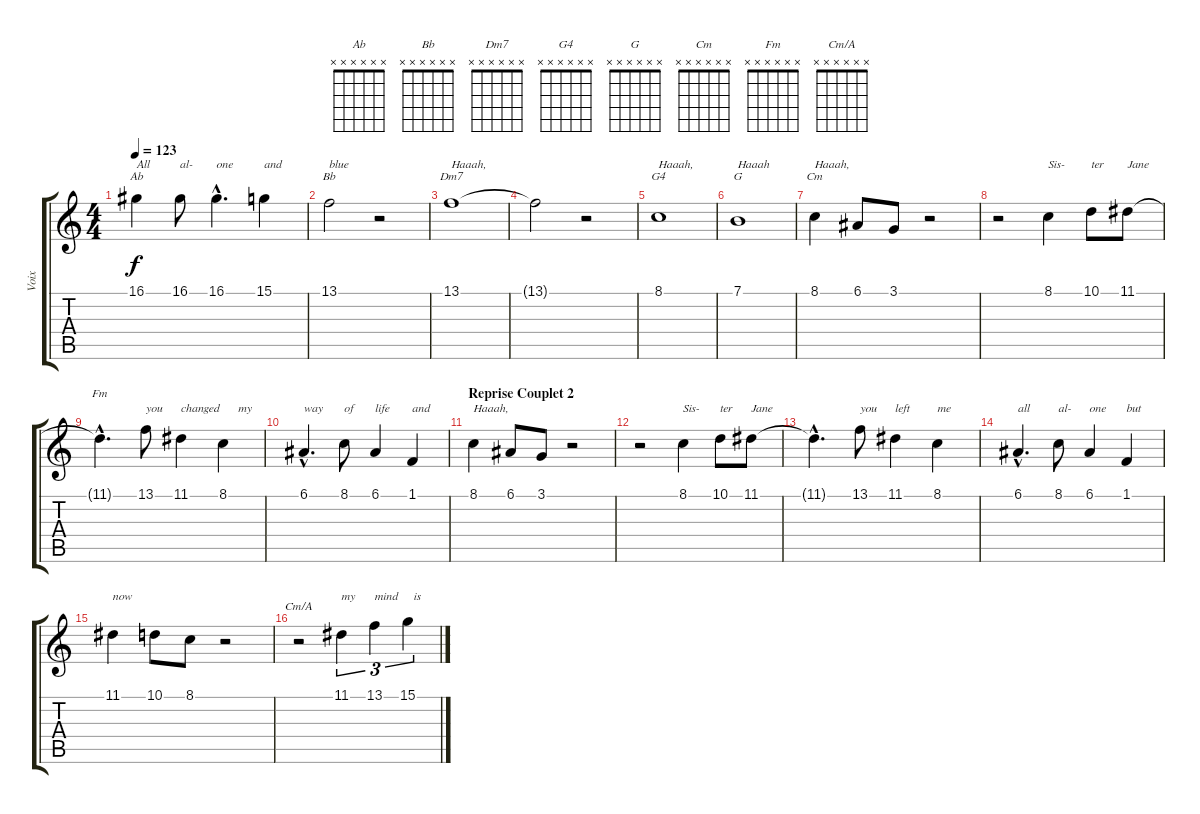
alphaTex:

\track ("Voix" "Voix") {instrument honkytonkpiano}
\staff {score tabs}
\tuning (E4 B3 G3 D3 A2 E2) {hide}
\chord ("Ab" x x x x x x) {firstfret 0}
\chord ("Bb" x x x x x x) {firstfret 0}
\chord ("Dm7" x x x x x x) {firstfret 0}
\chord ("G4" x x x x x x) {firstfret 0}
\chord ("G" x x x x x x) {firstfret 0}
\chord ("Cm" x x x x x x) {firstfret 0}
\chord ("Fm" x x x x x x) {firstfret 0}
\chord ("Cm/A" x x x x x x) {firstfret 0}
\ts (4 4)
\tempo 123
\clef g2
\ks c
16.1.4{ch "Ab" txt "All" dy f} 16.1.8{txt "al-"} 16.1{hac}.4{d txt "one"} 15.1.4{txt "and"} |
13.1.2{ch "Bb" txt "blue"} r.2 |
13.1.1{ch "Dm7" txt "Haaah,"} |
13.1{t}.2 r.2 |
8.1.1{ch "G4" txt "Haaah,"} |
7.1.1{ch "G" txt "Haaah"} |
8.1.4{ch "Cm" txt "Haaah,"} 6.1.8 3.1.8 r.2 |
r.2 8.1.4{txt "Sis-"} 10.1.8{txt "ter"} 11.1.8{txt "Jane"} |
11.1{hac t}.4{d ch "Fm"} 13.1.8{txt "you"} 11.1.4{txt "changed"} 8.1.4{txt "     my"} |
6.1{hac}.4{d txt "way"} 8.1.8{txt "of"} 6.1.4{txt "life"} 1.1.4{txt "and"} |
\section ("" "Reprise Couplet 2")
8.1.4{txt "Haaah,"} 6.1.8 3.1.8 r.2 |
r.2 8.1.4{txt "Sis-"} 10.1.8{txt "ter"} 11.1.8{txt "Jane"} |
11.1{hac t}.4{d} 13.1.8{txt "you"} 11.1.4{txt "left"} 8.1.4{txt "me"} |
6.1{hac}.4{d txt "all"} 8.1.8{txt "al-"} 6.1.4{txt "one"} 1.1.4{txt "but"} |
11.1.4{txt "now"} 10.1.8 8.1.8 r.2 |
r.2{ch "Cm/A"} 11.1.4{tu (3 2) txt "my"} 13.1.4{tu (3 2) txt "mind"} 15.1.4{tu (3 2) txt "  is"}
